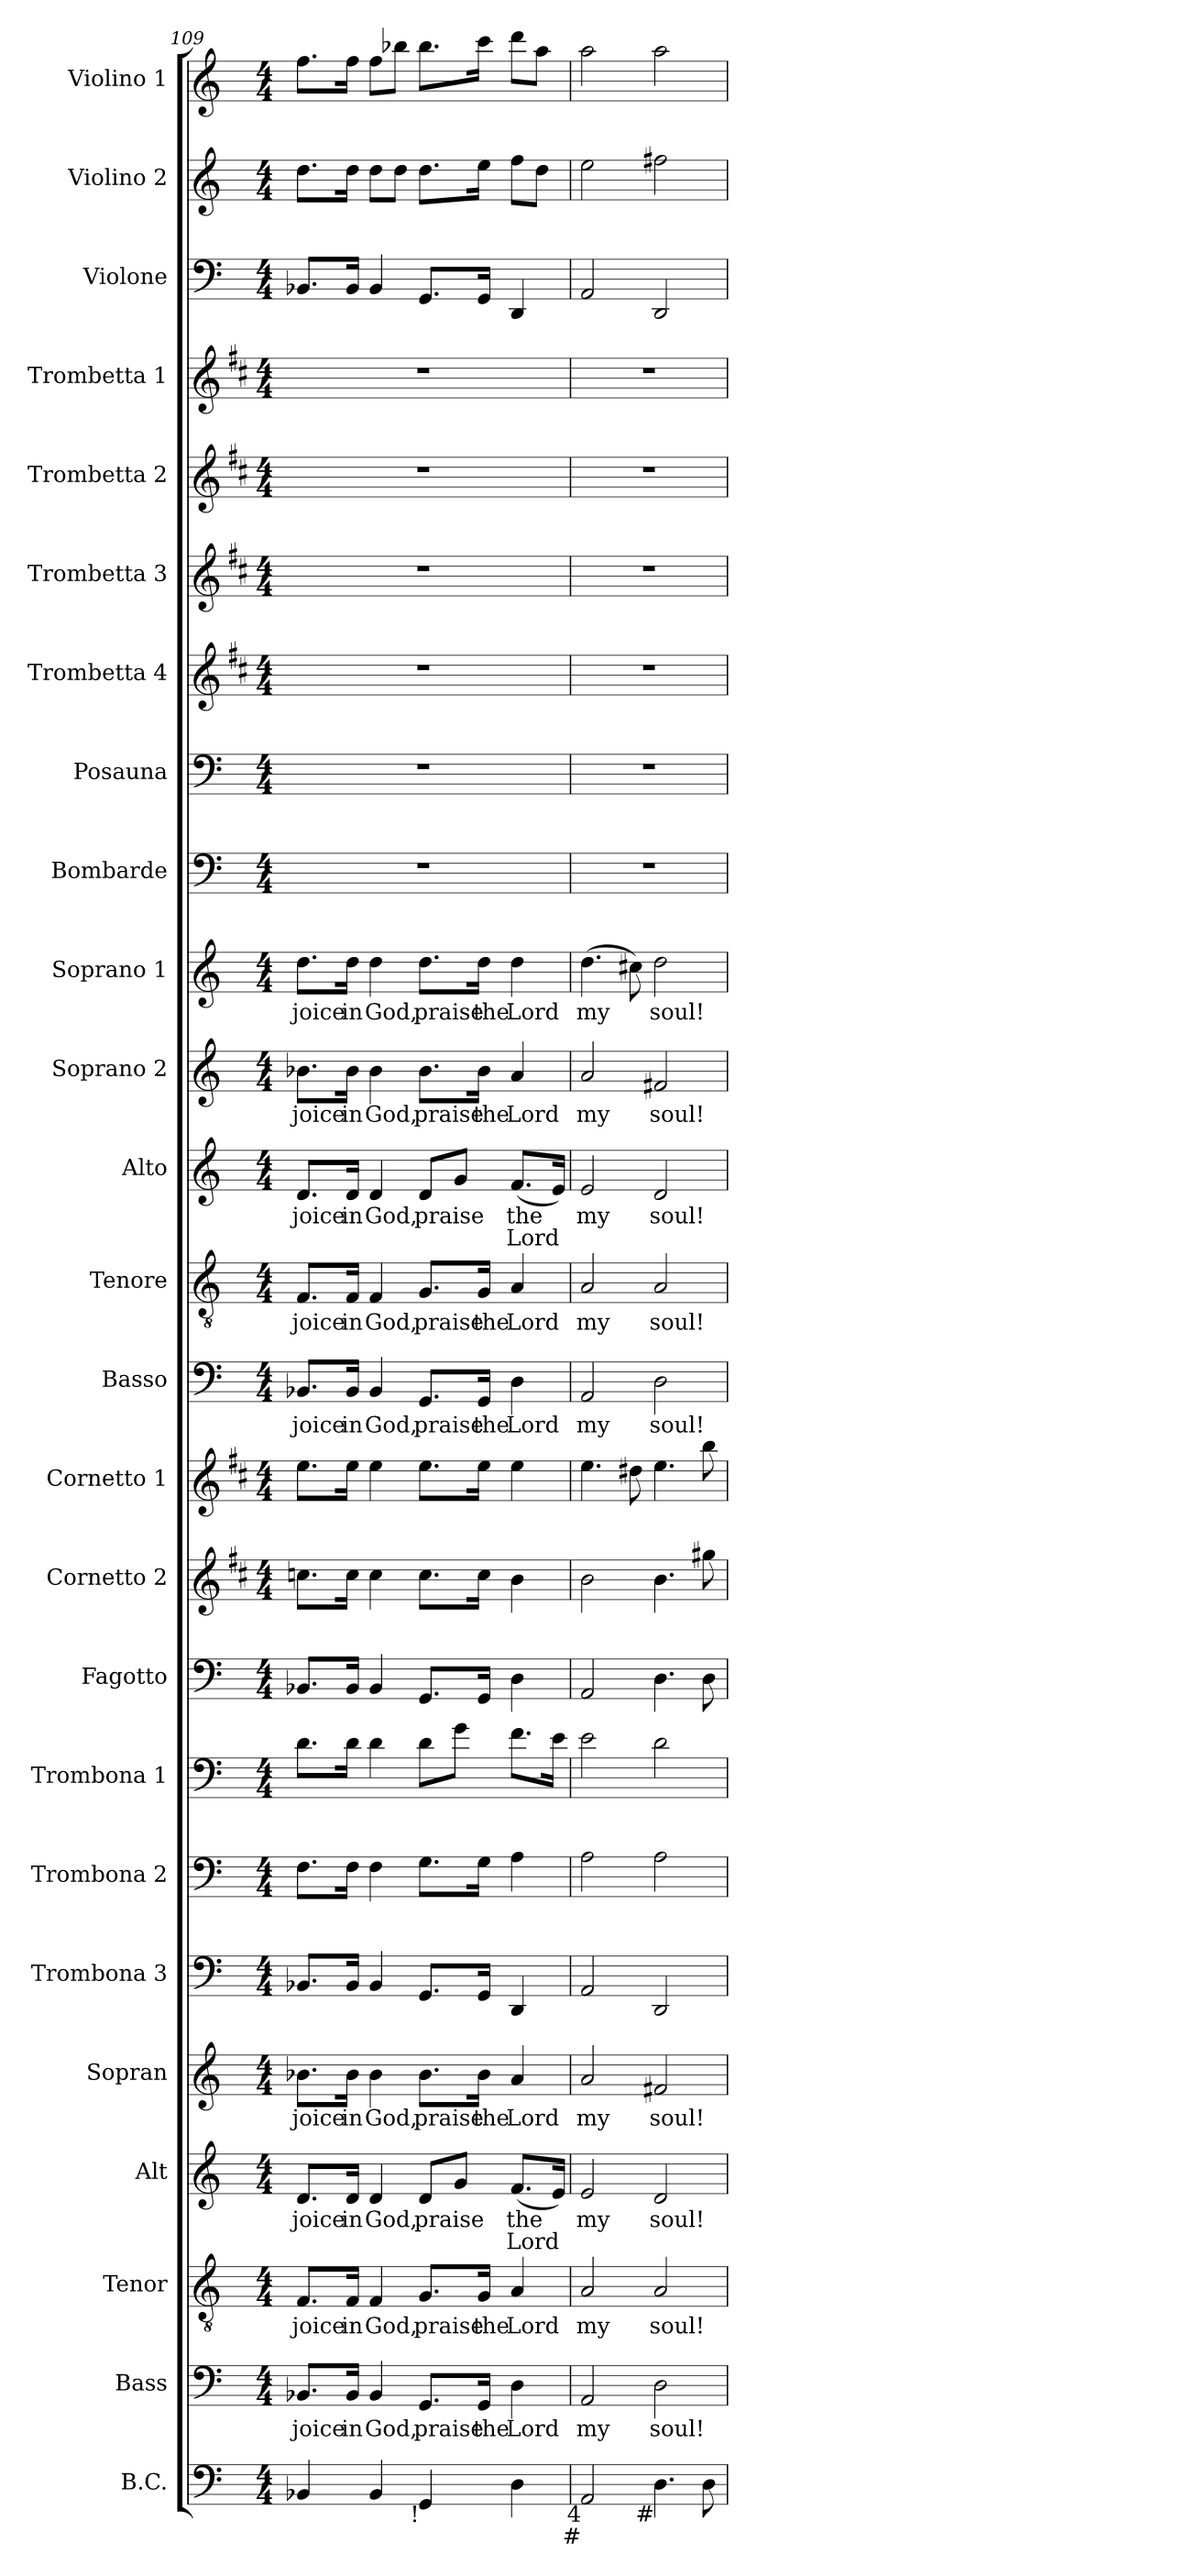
**kern	**kern	**text	**kern	**text	**kern	**text	**text	**kern	**text	**kern	**kern	**kern	**kern	**kern	**kern	**kern	**text	**kern	**text	**kern	**text	**text	**kern	**text	**kern	**text	**kern	**kern	**kern	**kern	**kern	**kern	**kern	**kern	**kern
*part25	*part24	*part24	*part23	*part23	*part22	*part22	*part22	*part21	*part21	*part20	*part19	*part18	*part17	*part16	*part15	*part14	*part14	*part13	*part13	*part12	*part12	*part12	*part11	*part11	*part10	*part10	*part9	*part8	*part7	*part6	*part5	*part4	*part3	*part2	*part1
*staff25	*staff24	*staff24	*staff23	*staff23	*staff22	*staff22	*staff22	*staff21	*staff21	*staff20	*staff19	*staff18	*staff17	*staff16	*staff15	*staff14	*staff14	*staff13	*staff13	*staff12	*staff12	*staff12	*staff11	*staff11	*staff10	*staff10	*staff9	*staff8	*staff7	*staff6	*staff5	*staff4	*staff3	*staff2	*staff1
*I"B.C.	*I"Bass	*	*I"Tenor	*	*I"Alt	*	*	*I"Sopran	*	*I"Trombona 3	*I"Trombona 2	*I"Trombona 1	*I"Fagotto	*I"Cornetto 2	*I"Cornetto 1	*I"Basso	*	*I"Tenore	*	*I"Alto	*	*	*I"Soprano 2	*	*I"Soprano 1	*	*I"Bombarde	*I"Posauna	*I"Trombetta 4	*I"Trombetta 3	*I"Trombetta 2	*I"Trombetta 1	*I"Violone	*I"Violino 2	*I"Violino 1
*I'B.C.	*I'B.	*	*I'T.	*	*I'A.	*	*	*I'S.	*	*I'Tbn. 2	*I'Tbn. 2	*I'Tbn. 1	*I'Fag.	*I'Cor. 2	*I'Cor. 1	*I'B.	*	*I'T.	*	*I'A.	*	*	*I'S.	*	*I'S.	*	*	*	*	*	*	*	*	*I'Vl. 2	*I'Vl. 1
*clefF4	*clefF4	*	*clefGv2	*	*clefG2	*	*	*clefG2	*	*clefF4	*clefF4	*clefF4	*clefF4	*clefG2	*clefG2	*clefF4	*	*clefGv2	*	*clefG2	*	*	*clefG2	*	*clefG2	*	*clefF4	*clefF4	*clefG2	*clefG2	*clefG2	*clefG2	*clefF4	*clefG2	*clefG2
*	*	*	*ITrd7c12	*	*	*	*	*	*	*	*	*	*	*ITrd1c2	*ITrd1c2	*	*	*ITrd7c12	*	*	*	*	*	*	*	*	*	*	*ITrd1c2	*ITrd1c2	*ITrd1c2	*ITrd1c2	*	*	*
*k[]	*k[]	*	*k[]	*	*k[]	*	*	*k[]	*	*k[]	*k[]	*k[]	*k[]	*k[]	*k[]	*k[]	*	*k[]	*	*k[]	*	*	*k[]	*	*k[]	*	*k[]	*k[]	*k[]	*k[]	*k[]	*k[]	*k[]	*k[]	*k[]
*C:	*C:	*	*C:	*	*C:	*	*	*C:	*	*C:	*C:	*C:	*C:	*C:	*C:	*C:	*	*C:	*	*C:	*	*	*C:	*	*C:	*	*C:	*C:	*C:	*C:	*C:	*C:	*C:	*C:	*C:
*M4/4	*M4/4	*	*M4/4	*	*M4/4	*	*	*M4/4	*	*M4/4	*M4/4	*M4/4	*M4/4	*M4/4	*M4/4	*M4/4	*	*M4/4	*	*M4/4	*	*	*M4/4	*	*M4/4	*	*M4/4	*M4/4	*M4/4	*M4/4	*M4/4	*M4/4	*M4/4	*M4/4	*M4/4
=109	=109	=109	=109	=109	=109	=109	=109	=109	=109	=109	=109	=109	=109	=109	=109	=109	=109	=109	=109	=109	=109	=109	=109	=109	=109	=109	=109	=109	=109	=109	=109	=109	=109	=109	=109
!	!	!LO:LY:b:color=#000000	!	!	!	!	!	!	!	!	!	!	!	!	!	!	!	!	!	!	!	!	!	!	!	!	!	!	!	!	!	!	!	!	!
!	!	!	!	!LO:LY:b:color=#000000	!	!	!	!	!	!	!	!	!	!	!	!	!	!	!	!	!	!	!	!	!	!	!	!	!	!	!	!	!	!	!
!	!	!	!	!	!	!LO:LY:b:color=#000000	!	!	!	!	!	!	!	!	!	!	!	!	!	!	!	!	!	!	!	!	!	!	!	!	!	!	!	!	!
!	!	!	!	!	!	!	!	!	!LO:LY:b:color=#000000	!	!	!	!	!	!	!	!	!	!	!	!	!	!	!	!	!	!	!	!	!	!	!	!	!	!
!	!	!	!	!	!	!	!	!	!	!	!	!	!	!	!	!	!LO:LY:b:color=#000000	!	!	!	!	!	!	!	!	!	!	!	!	!	!	!	!	!	!
!	!	!	!	!	!	!	!	!	!	!	!	!	!	!	!	!	!	!	!LO:LY:b:color=#000000	!	!	!	!	!	!	!	!	!	!	!	!	!	!	!	!
!	!	!	!	!	!	!	!	!	!	!	!	!	!	!	!	!	!	!	!	!	!LO:LY:b:color=#000000	!	!	!	!	!	!	!	!	!	!	!	!	!	!
!	!	!	!	!	!	!	!	!	!	!	!	!	!	!	!	!	!	!	!	!	!	!	!	!LO:LY:b:color=#000000	!	!	!	!	!	!	!	!	!	!	!
!	!	!	!	!	!	!	!	!	!	!	!	!	!	!	!	!	!	!	!	!	!	!	!	!	!	!LO:LY:b:color=#000000	!	!	!	!	!	!	!	!	!
4BB-Xi/	8.BB-Xi/L	-joice	8.FFi/L	-joice	8.di/L	-joice	.	8.b-Xi\L	-joice	8.BB-Xi/L	8.Fi\L	8.di\L	8.BB-Xi/L	8.b-Xi\L	8.ddi\L	8.BB-Xi/L	-joice	8.FFi/L	-joice	8.di/L	-joice	.	8.b-Xi\L	-joice	8.ddi\L	-joice	1r	1r	1r	1r	1r	1r	8.BB-Xi/L	8.ddi\L	8.ffi\L
!	!	!LO:LY:b:color=#000000	!	!	!	!	!	!	!	!	!	!	!	!	!	!	!	!	!	!	!	!	!	!	!	!	!	!	!	!	!	!	!	!	!
!	!	!	!	!LO:LY:b:color=#000000	!	!	!	!	!	!	!	!	!	!	!	!	!	!	!	!	!	!	!	!	!	!	!	!	!	!	!	!	!	!	!
!	!	!	!	!	!	!LO:LY:b:color=#000000	!	!	!	!	!	!	!	!	!	!	!	!	!	!	!	!	!	!	!	!	!	!	!	!	!	!	!	!	!
!	!	!	!	!	!	!	!	!	!LO:LY:b:color=#000000	!	!	!	!	!	!	!	!	!	!	!	!	!	!	!	!	!	!	!	!	!	!	!	!	!	!
!	!	!	!	!	!	!	!	!	!	!	!	!	!	!	!	!	!LO:LY:b:color=#000000	!	!	!	!	!	!	!	!	!	!	!	!	!	!	!	!	!	!
!	!	!	!	!	!	!	!	!	!	!	!	!	!	!	!	!	!	!	!LO:LY:b:color=#000000	!	!	!	!	!	!	!	!	!	!	!	!	!	!	!	!
!	!	!	!	!	!	!	!	!	!	!	!	!	!	!	!	!	!	!	!	!	!LO:LY:b:color=#000000	!	!	!	!	!	!	!	!	!	!	!	!	!	!
!	!	!	!	!	!	!	!	!	!	!	!	!	!	!	!	!	!	!	!	!	!	!	!	!LO:LY:b:color=#000000	!	!	!	!	!	!	!	!	!	!	!
!	!	!	!	!	!	!	!	!	!	!	!	!	!	!	!	!	!	!	!	!	!	!	!	!	!	!LO:LY:b:color=#000000	!	!	!	!	!	!	!	!	!
.	16BB-i/Jk	in	16FFi/Jk	in	16di/Jk	in	.	16b-i\Jk	in	16BB-i/Jk	16Fi\Jk	16di\Jk	16BB-i/Jk	16b-i\Jk	16ddi\Jk	16BB-i/Jk	in	16FFi/Jk	in	16di/Jk	in	.	16b-i\Jk	in	16ddi\Jk	in	.	.	.	.	.	.	16BB-i/Jk	16ddi\Jk	16ffi\Jk
!	!	!LO:LY:b:color=#000000	!	!	!	!	!	!	!	!	!	!	!	!	!	!	!	!	!	!	!	!	!	!	!	!	!	!	!	!	!	!	!	!	!
!	!	!	!	!LO:LY:b:color=#000000	!	!	!	!	!	!	!	!	!	!	!	!	!	!	!	!	!	!	!	!	!	!	!	!	!	!	!	!	!	!	!
!	!	!	!	!	!	!LO:LY:b:color=#000000	!	!	!	!	!	!	!	!	!	!	!	!	!	!	!	!	!	!	!	!	!	!	!	!	!	!	!	!	!
!	!	!	!	!	!	!	!	!	!LO:LY:b:color=#000000	!	!	!	!	!	!	!	!	!	!	!	!	!	!	!	!	!	!	!	!	!	!	!	!	!	!
!	!	!	!	!	!	!	!	!	!	!	!	!	!	!	!	!	!LO:LY:b:color=#000000	!	!	!	!	!	!	!	!	!	!	!	!	!	!	!	!	!	!
!	!	!	!	!	!	!	!	!	!	!	!	!	!	!	!	!	!	!	!LO:LY:b:color=#000000	!	!	!	!	!	!	!	!	!	!	!	!	!	!	!	!
!	!	!	!	!	!	!	!	!	!	!	!	!	!	!	!	!	!	!	!	!	!LO:LY:b:color=#000000	!	!	!	!	!	!	!	!	!	!	!	!	!	!
!	!	!	!	!	!	!	!	!	!	!	!	!	!	!	!	!	!	!	!	!	!	!	!	!LO:LY:b:color=#000000	!	!	!	!	!	!	!	!	!	!	!
!	!	!	!	!	!	!	!	!	!	!	!	!	!	!	!	!	!	!	!	!	!	!	!	!	!	!LO:LY:b:color=#000000	!	!	!	!	!	!	!	!	!
4BB-i/	4BB-i/	God,	4FFi/	God,	4di/	God,	.	4b-i\	God,	4BB-i/	4Fi\	4di\	4BB-i/	4b-i\	4ddi\	4BB-i/	God,	4FFi/	God,	4di/	God,	.	4b-i\	God,	4ddi\	God,	.	.	.	.	.	.	4BB-i/	8ddi\L	8ffi\L
.	.	.	.	.	.	.	.	.	.	.	.	.	.	.	.	.	.	.	.	.	.	.	.	.	.	.	.	.	.	.	.	.	.	8ddi\J	8bb-Xi\J
!	!	!LO:LY:b:color=#000000	!	!	!	!	!	!	!	!	!	!	!	!	!	!	!	!	!	!	!	!	!	!	!	!	!	!	!	!	!	!	!	!	!
!	!	!	!	!LO:LY:b:color=#000000	!	!	!	!	!	!	!	!	!	!	!	!	!	!	!	!	!	!	!	!	!	!	!	!	!	!	!	!	!	!	!
!	!	!	!	!	!	!LO:LY:b:color=#000000	!	!	!	!	!	!	!	!	!	!	!	!	!	!	!	!	!	!	!	!	!	!	!	!	!	!	!	!	!
!	!	!	!	!	!	!	!	!	!LO:LY:b:color=#000000	!	!	!	!	!	!	!	!	!	!	!	!	!	!	!	!	!	!	!	!	!	!	!	!	!	!
!	!	!	!	!	!	!	!	!	!	!	!	!	!	!	!	!	!LO:LY:b:color=#000000	!	!	!	!	!	!	!	!	!	!	!	!	!	!	!	!	!	!
!	!	!	!	!	!	!	!	!	!	!	!	!	!	!	!	!	!	!	!LO:LY:b:color=#000000	!	!	!	!	!	!	!	!	!	!	!	!	!	!	!	!
!	!	!	!	!	!	!	!	!	!	!	!	!	!	!	!	!	!	!	!	!	!LO:LY:b:color=#000000	!	!	!	!	!	!	!	!	!	!	!	!	!	!
!	!	!	!	!	!	!	!	!	!	!	!	!	!	!	!	!	!	!	!	!	!	!	!	!LO:LY:b:color=#000000	!	!	!	!	!	!	!	!	!	!	!
!LO:TX:b:rj:t=!	!	!	!	!	!	!	!	!	!	!	!	!	!	!	!	!	!	!	!	!	!	!	!	!	!	!	!	!	!	!	!	!	!	!	!
!	!	!	!	!	!	!	!	!	!	!	!	!	!	!	!	!	!	!	!	!	!	!	!	!	!	!LO:LY:b:color=#000000	!	!	!	!	!	!	!	!	!
4GGi/	8.GGi/L	praise	8.GGi/L	praise	8di/L	praise	.	8.b-i\L	praise	8.GGi/L	8.Gi\L	8di\L	8.GGi/L	8.b-i\L	8.ddi\L	8.GGi/L	praise	8.GGi/L	praise	8di/L	praise	.	8.b-i\L	praise	8.ddi\L	praise	.	.	.	.	.	.	8.GGi/L	8.ddi\L	8.bb-i\L
.	.	.	.	.	8gi/J	.	.	.	.	.	.	8gi\J	.	.	.	.	.	.	.	8gi/J	.	.	.	.	.	.	.	.	.	.	.	.	.	.	.
!	!	!LO:LY:b:color=#000000	!	!	!	!	!	!	!	!	!	!	!	!	!	!	!	!	!	!	!	!	!	!	!	!	!	!	!	!	!	!	!	!	!
!	!	!	!	!LO:LY:b:color=#000000	!	!	!	!	!	!	!	!	!	!	!	!	!	!	!	!	!	!	!	!	!	!	!	!	!	!	!	!	!	!	!
!	!	!	!	!	!	!	!	!	!LO:LY:b:color=#000000	!	!	!	!	!	!	!	!	!	!	!	!	!	!	!	!	!	!	!	!	!	!	!	!	!	!
!	!	!	!	!	!	!	!	!	!	!	!	!	!	!	!	!	!LO:LY:b:color=#000000	!	!	!	!	!	!	!	!	!	!	!	!	!	!	!	!	!	!
!	!	!	!	!	!	!	!	!	!	!	!	!	!	!	!	!	!	!	!LO:LY:b:color=#000000	!	!	!	!	!	!	!	!	!	!	!	!	!	!	!	!
!	!	!	!	!	!	!	!	!	!	!	!	!	!	!	!	!	!	!	!	!	!	!	!	!LO:LY:b:color=#000000	!	!	!	!	!	!	!	!	!	!	!
!	!	!	!	!	!	!	!	!	!	!	!	!	!	!	!	!	!	!	!	!	!	!	!	!	!	!LO:LY:b:color=#000000	!	!	!	!	!	!	!	!	!
.	16GGi/Jk	the	16GGi/Jk	the	.	.	.	16b-i\Jk	the	16GGi/Jk	16Gi\Jk	.	16GGi/Jk	16b-i\Jk	16ddi\Jk	16GGi/Jk	the	16GGi/Jk	the	.	.	.	16b-i\Jk	the	16ddi\Jk	the	.	.	.	.	.	.	16GGi/Jk	16eei\Jk	16ccci\Jk
!	!	!LO:LY:b:color=#000000	!	!	!	!	!	!	!	!	!	!	!	!	!	!	!	!	!	!	!	!	!	!	!	!	!	!	!	!	!	!	!	!	!
!	!	!	!	!LO:LY:b:color=#000000	!	!	!	!	!	!	!	!	!	!	!	!	!	!	!	!	!	!	!	!	!	!	!	!	!	!	!	!	!	!	!
!	!	!	!	!	!	!LO:LY:b:color=#000000	!LO:LY:b:color=#000000	!	!	!	!	!	!	!	!	!	!	!	!	!	!	!	!	!	!	!	!	!	!	!	!	!	!	!	!
!	!	!	!	!	!	!	!	!	!LO:LY:b:color=#000000	!	!	!	!	!	!	!	!	!	!	!	!	!	!	!	!	!	!	!	!	!	!	!	!	!	!
!	!	!	!	!	!	!	!	!	!	!	!	!	!	!	!	!	!LO:LY:b:color=#000000	!	!	!	!	!	!	!	!	!	!	!	!	!	!	!	!	!	!
!	!	!	!	!	!	!	!	!	!	!	!	!	!	!	!	!	!	!	!LO:LY:b:color=#000000	!	!	!	!	!	!	!	!	!	!	!	!	!	!	!	!
!	!	!	!	!	!	!	!	!	!	!	!	!	!	!	!	!	!	!	!	!	!LO:LY:b:color=#000000	!LO:LY:b:color=#000000	!	!	!	!	!	!	!	!	!	!	!	!	!
!	!	!	!	!	!	!	!	!	!	!	!	!	!	!	!	!	!	!	!	!	!	!	!	!LO:LY:b:color=#000000	!	!	!	!	!	!	!	!	!	!	!
!	!	!	!	!	!	!	!	!	!	!	!	!	!	!	!	!	!	!	!	!	!	!	!	!	!	!LO:LY:b:color=#000000	!	!	!	!	!	!	!	!	!
4Di\	4Di\	Lord	4AAi/	Lord	(8.fi/L	the	Lord	4ai/	Lord	4DDi/	4Ai\	8.fi\L	4Di\	4ai\	4ddi\	4Di\	Lord	4AAi/	Lord	(8.fi/L	the	Lord	4ai/	Lord	4ddi\	Lord	.	.	.	.	.	.	4DDi/	8ffi\L	8dddi\L
.	.	.	.	.	.	.	.	.	.	.	.	.	.	.	.	.	.	.	.	.	.	.	.	.	.	.	.	.	.	.	.	.	.	8ddi\J	8aai\J
.	.	.	.	.	16ei/Jk)	.	.	.	.	.	.	16ei\Jk	.	.	.	.	.	.	.	16ei/Jk)	.	.	.	.	.	.	.	.	.	.	.	.	.	.	.
=110	=110	=110	=110	=110	=110	=110	=110	=110	=110	=110	=110	=110	=110	=110	=110	=110	=110	=110	=110	=110	=110	=110	=110	=110	=110	=110	=110	=110	=110	=110	=110	=110	=110	=110	=110
!	!	!LO:LY:b:color=#000000	!	!	!	!	!	!	!	!	!	!	!	!	!	!	!	!	!	!	!	!	!	!	!	!	!	!	!	!	!	!	!	!	!
!	!	!	!	!LO:LY:b:color=#000000	!	!	!	!	!	!	!	!	!	!	!	!	!	!	!	!	!	!	!	!	!	!	!	!	!	!	!	!	!	!	!
!	!	!	!	!	!	!LO:LY:b:color=#000000	!	!	!	!	!	!	!	!	!	!	!	!	!	!	!	!	!	!	!	!	!	!	!	!	!	!	!	!	!
!	!	!	!	!	!	!	!	!	!LO:LY:b:color=#000000	!	!	!	!	!	!	!	!	!	!	!	!	!	!	!	!	!	!	!	!	!	!	!	!	!	!
!	!	!	!	!	!	!	!	!	!	!	!	!	!	!	!	!	!LO:LY:b:color=#000000	!	!	!	!	!	!	!	!	!	!	!	!	!	!	!	!	!	!
!	!	!	!	!	!	!	!	!	!	!	!	!	!	!	!	!	!	!	!LO:LY:b:color=#000000	!	!	!	!	!	!	!	!	!	!	!	!	!	!	!	!
!	!	!	!	!	!	!	!	!	!	!	!	!	!	!	!	!	!	!	!	!	!LO:LY:b:color=#000000	!	!	!	!	!	!	!	!	!	!	!	!	!	!
!	!	!	!	!	!	!	!	!	!	!	!	!	!	!	!	!	!	!	!	!	!	!	!	!LO:LY:b:color=#000000	!	!	!	!	!	!	!	!	!	!	!
!LO:TX:b:rj:t=4	!	!	!	!	!	!	!	!	!	!	!	!	!	!	!	!	!	!	!	!	!	!	!	!	!	!	!	!	!	!	!	!	!	!	!
!LO:TX:b:rj:t=#	!	!	!	!	!	!	!	!	!	!	!	!	!	!	!	!	!	!	!	!	!	!	!	!	!	!	!	!	!	!	!	!	!	!	!
!	!	!	!	!	!	!	!	!	!	!	!	!	!	!	!	!	!	!	!	!	!	!	!	!	!	!LO:LY:b:color=#000000	!	!	!	!	!	!	!	!	!
2AAi/	2AAi/	my	2AAi/	my	2ei/	my	.	2ai/	my	2AAi/	2Ai\	2ei\	2AAi/	2ai\	4.ddi\	2AAi/	my	2AAi/	my	2ei/	my	.	2ai/	my	(4.ddi\	my	1r	1r	1r	1r	1r	1r	2AAi/	2eei\	2aai\
.	.	.	.	.	.	.	.	.	.	.	.	.	.	.	8cc#Xi\	.	.	.	.	.	.	.	.	.	8cc#Xi\)	.	.	.	.	.	.	.	.	.	.
!	!	!LO:LY:b:color=#000000	!	!	!	!	!	!	!	!	!	!	!	!	!	!	!	!	!	!	!	!	!	!	!	!	!	!	!	!	!	!	!	!	!
!	!	!	!	!LO:LY:b:color=#000000	!	!	!	!	!	!	!	!	!	!	!	!	!	!	!	!	!	!	!	!	!	!	!	!	!	!	!	!	!	!	!
!	!	!	!	!	!	!LO:LY:b:color=#000000	!	!	!	!	!	!	!	!	!	!	!	!	!	!	!	!	!	!	!	!	!	!	!	!	!	!	!	!	!
!	!	!	!	!	!	!	!	!	!LO:LY:b:color=#000000	!	!	!	!	!	!	!	!	!	!	!	!	!	!	!	!	!	!	!	!	!	!	!	!	!	!
!	!	!	!	!	!	!	!	!	!	!	!	!	!	!	!	!	!LO:LY:b:color=#000000	!	!	!	!	!	!	!	!	!	!	!	!	!	!	!	!	!	!
!	!	!	!	!	!	!	!	!	!	!	!	!	!	!	!	!	!	!	!LO:LY:b:color=#000000	!	!	!	!	!	!	!	!	!	!	!	!	!	!	!	!
!	!	!	!	!	!	!	!	!	!	!	!	!	!	!	!	!	!	!	!	!	!LO:LY:b:color=#000000	!	!	!	!	!	!	!	!	!	!	!	!	!	!
!	!	!	!	!	!	!	!	!	!	!	!	!	!	!	!	!	!	!	!	!	!	!	!	!LO:LY:b:color=#000000	!	!	!	!	!	!	!	!	!	!	!
!LO:TX:b:rj:t=#	!	!	!	!	!	!	!	!	!	!	!	!	!	!	!	!	!	!	!	!	!	!	!	!	!	!	!	!	!	!	!	!	!	!	!
!	!	!	!	!	!	!	!	!	!	!	!	!	!	!	!	!	!	!	!	!	!	!	!	!	!	!LO:LY:b:color=#000000	!	!	!	!	!	!	!	!	!
4.Di\	2Di\	soul!	2AAi/	soul!	2di/	soul!	.	2f#Xi/	soul!	2DDi/	2Ai\	2di\	4.Di\	4.ai\	4.ddi\	2Di\	soul!	2AAi/	soul!	2di/	soul!	.	2f#Xi/	soul!	2ddi\	soul!	.	.	.	.	.	.	2DDi/	2ff#Xi\	2aai\
8Di\	.	.	.	.	.	.	.	.	.	.	.	.	8Di\	8ff#Xi\	8aai\	.	.	.	.	.	.	.	.	.	.	.	.	.	.	.	.	.	.	.	.
=	=	=	=	=	=	=	=	=	=	=	=	=	=	=	=	=	=	=	=	=	=	=	=	=	=	=	=	=	=	=	=	=	=	=	=
*-	*-	*-	*-	*-	*-	*-	*-	*-	*-	*-	*-	*-	*-	*-	*-	*-	*-	*-	*-	*-	*-	*-	*-	*-	*-	*-	*-	*-	*-	*-	*-	*-	*-	*-	*-
